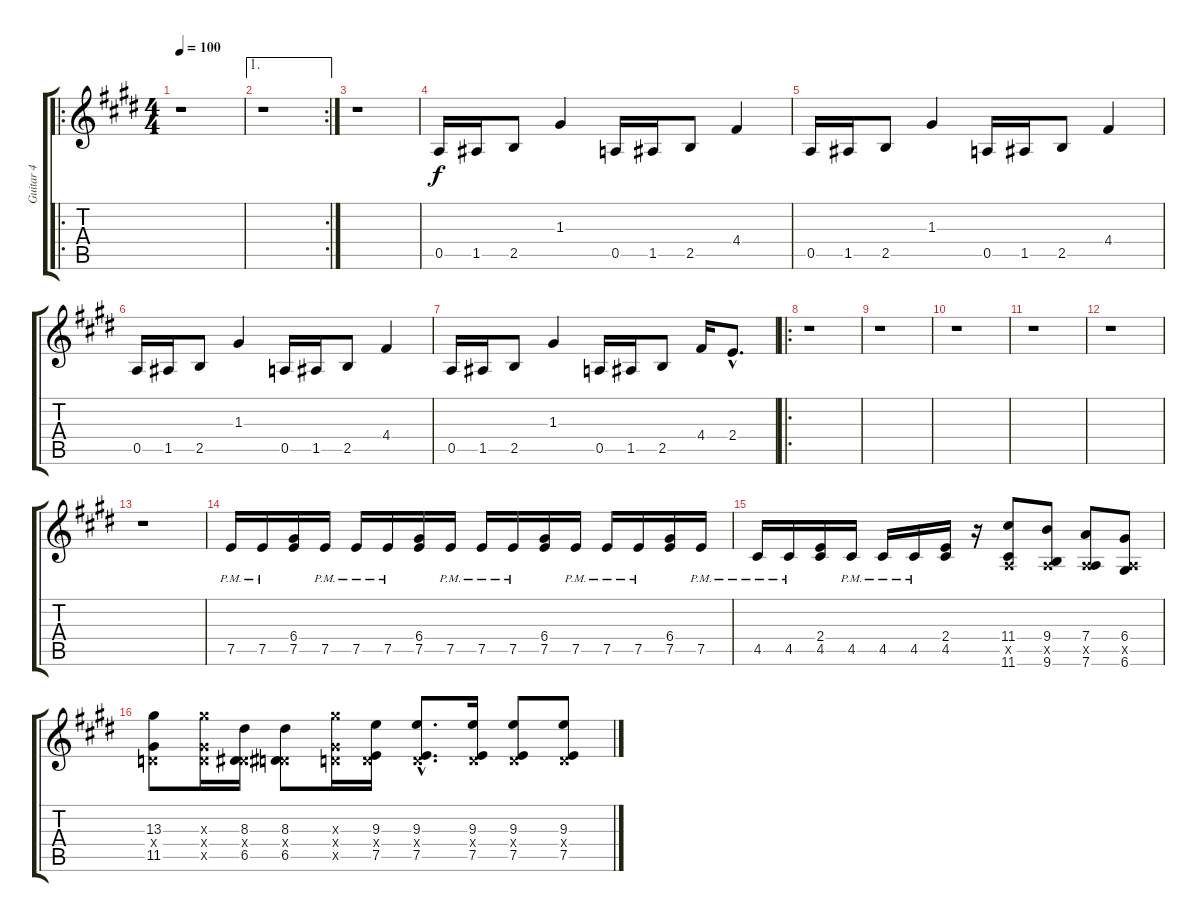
\track ("Guitar 4" "Guitar 4") {instrument distortionguitar}
\staff {score tabs}
\tuning (E4 B3 G3 D3 A2 D2) {hide}
\ro
\ts (4 4)
\tempo 100
\clef g2
\ks e
r.1{dy f instrument distortionguitar} |
\ae 1
\rc 2
r.1 |
r.1 |
0.5.16 1.5.16 2.5.8 1.3.4 0.5.16 1.5.16 2.5.8 4.4.4 |
0.5.16 1.5.16 2.5.8 1.3.4 0.5.16 1.5.16 2.5.8 4.4.4 |
0.5.16 1.5.16 2.5.8 1.3.4 0.5.16 1.5.16 2.5.8 4.4.4 |
0.5.16 1.5.16 2.5.8 1.3.4 0.5.16 1.5.16 2.5.8 4.4.16 2.4{hac}.8{d} |
\ro
r.1 |
r.1 |
r.1 |
r.1 |
r.1 |
r.1 |
7.5{pm}.16 7.5{pm}.16 (6.4 7.5).16 7.5{pm}.16 7.5{pm}.16 7.5{pm}.16 (6.4 7.5).16 7.5{pm}.16 7.5{pm}.16 7.5{pm}.16 (6.4 7.5).16 7.5{pm}.16 7.5{pm}.16 7.5{pm}.16 (6.4 7.5).16 7.5{pm}.16 |
4.5{pm}.16 4.5{pm}.16 (2.4 4.5).16 4.5{pm}.16 4.5{pm}.16 4.5{pm}.16 (2.4 4.5).16 r.16 (11.4 0.5{x} 11.6).8 (9.4 0.5{x} 9.6).8 (7.4 0.5{x} 7.6).8 (6.4 0.5{x} 6.6).8 |
(13.3 0.4{x} 11.5).8 (13.3{x} 0.4{x} 11.5{x}).16 (8.3 0.4{x} 6.5).16 (8.3 0.4{x} 6.5).8 (13.3{x} 0.4{x} 11.5{x}).16 (9.3 0.4{x} 7.5).16 (9.3{hac} 0.4{hac x} 7.5{hac}).8{d} (9.3 0.4{x} 7.5).16 (9.3 0.4{x} 7.5).8 (9.3 0.4{x} 7.5).8
